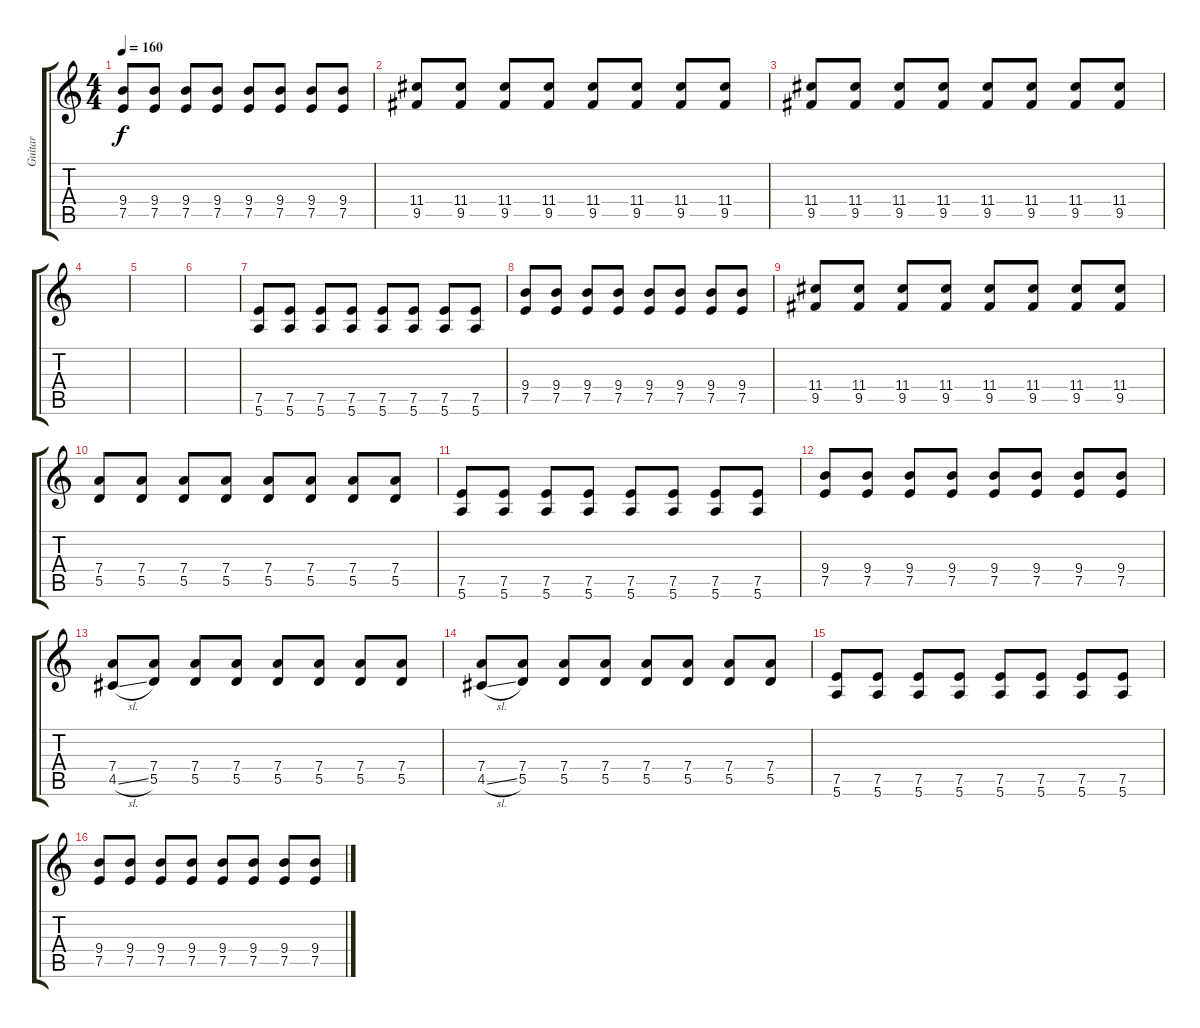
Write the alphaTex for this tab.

\track ("Guitar" "Guitar") {instrument electricguitarmuted}
\staff {score tabs}
\tuning (E4 B3 G3 D3 A2 E2) {hide}
\ts (4 4)
\tempo 160
\clef g2
\ks c
(9.4 7.5).8{dy f} (9.4 7.5).8 (9.4 7.5).8 (9.4 7.5).8 (9.4 7.5).8 (9.4 7.5).8 (9.4 7.5).8 (9.4 7.5).8 |
(11.4 9.5).8 (11.4 9.5).8 (11.4 9.5).8 (11.4 9.5).8 (11.4 9.5).8 (11.4 9.5).8 (11.4 9.5).8 (11.4 9.5).8 |
(11.4 9.5).8 (11.4 9.5).8 (11.4 9.5).8 (11.4 9.5).8 (11.4 9.5).8 (11.4 9.5).8 (11.4 9.5).8 (11.4 9.5).8 |
|
|
|
(7.5 5.6).8{instrument distortionguitar} (7.5 5.6).8 (7.5 5.6).8 (7.5 5.6).8 (7.5 5.6).8 (7.5 5.6).8 (7.5 5.6).8 (7.5 5.6).8 |
(9.4 7.5).8 (9.4 7.5).8 (9.4 7.5).8 (9.4 7.5).8 (9.4 7.5).8 (9.4 7.5).8 (9.4 7.5).8 (9.4 7.5).8 |
(11.4 9.5).8 (11.4 9.5).8 (11.4 9.5).8 (11.4 9.5).8 (11.4 9.5).8 (11.4 9.5).8 (11.4 9.5).8 (11.4 9.5).8 |
(7.4 5.5).8 (7.4 5.5).8 (7.4 5.5).8 (7.4 5.5).8 (7.4 5.5).8 (7.4 5.5).8 (7.4 5.5).8 (7.4 5.5).8 |
(7.5 5.6).8 (7.5 5.6).8 (7.5 5.6).8 (7.5 5.6).8 (7.5 5.6).8 (7.5 5.6).8 (7.5 5.6).8 (7.5 5.6).8 |
(9.4 7.5).8 (9.4 7.5).8 (9.4 7.5).8 (9.4 7.5).8 (9.4 7.5).8 (9.4 7.5).8 (9.4 7.5).8 (9.4 7.5).8 |
(7.4 4.5{sl}).8 (7.4 5.5).8 (7.4 5.5).8 (7.4 5.5).8 (7.4 5.5).8 (7.4 5.5).8 (7.4 5.5).8 (7.4 5.5).8 |
(7.4 4.5{sl}).8 (7.4 5.5).8 (7.4 5.5).8 (7.4 5.5).8 (7.4 5.5).8 (7.4 5.5).8 (7.4 5.5).8 (7.4 5.5).8 |
(7.5 5.6).8 (7.5 5.6).8 (7.5 5.6).8 (7.5 5.6).8 (7.5 5.6).8 (7.5 5.6).8 (7.5 5.6).8 (7.5 5.6).8 |
(9.4 7.5).8 (9.4 7.5).8 (9.4 7.5).8 (9.4 7.5).8 (9.4 7.5).8 (9.4 7.5).8 (9.4 7.5).8 (9.4 7.5).8
